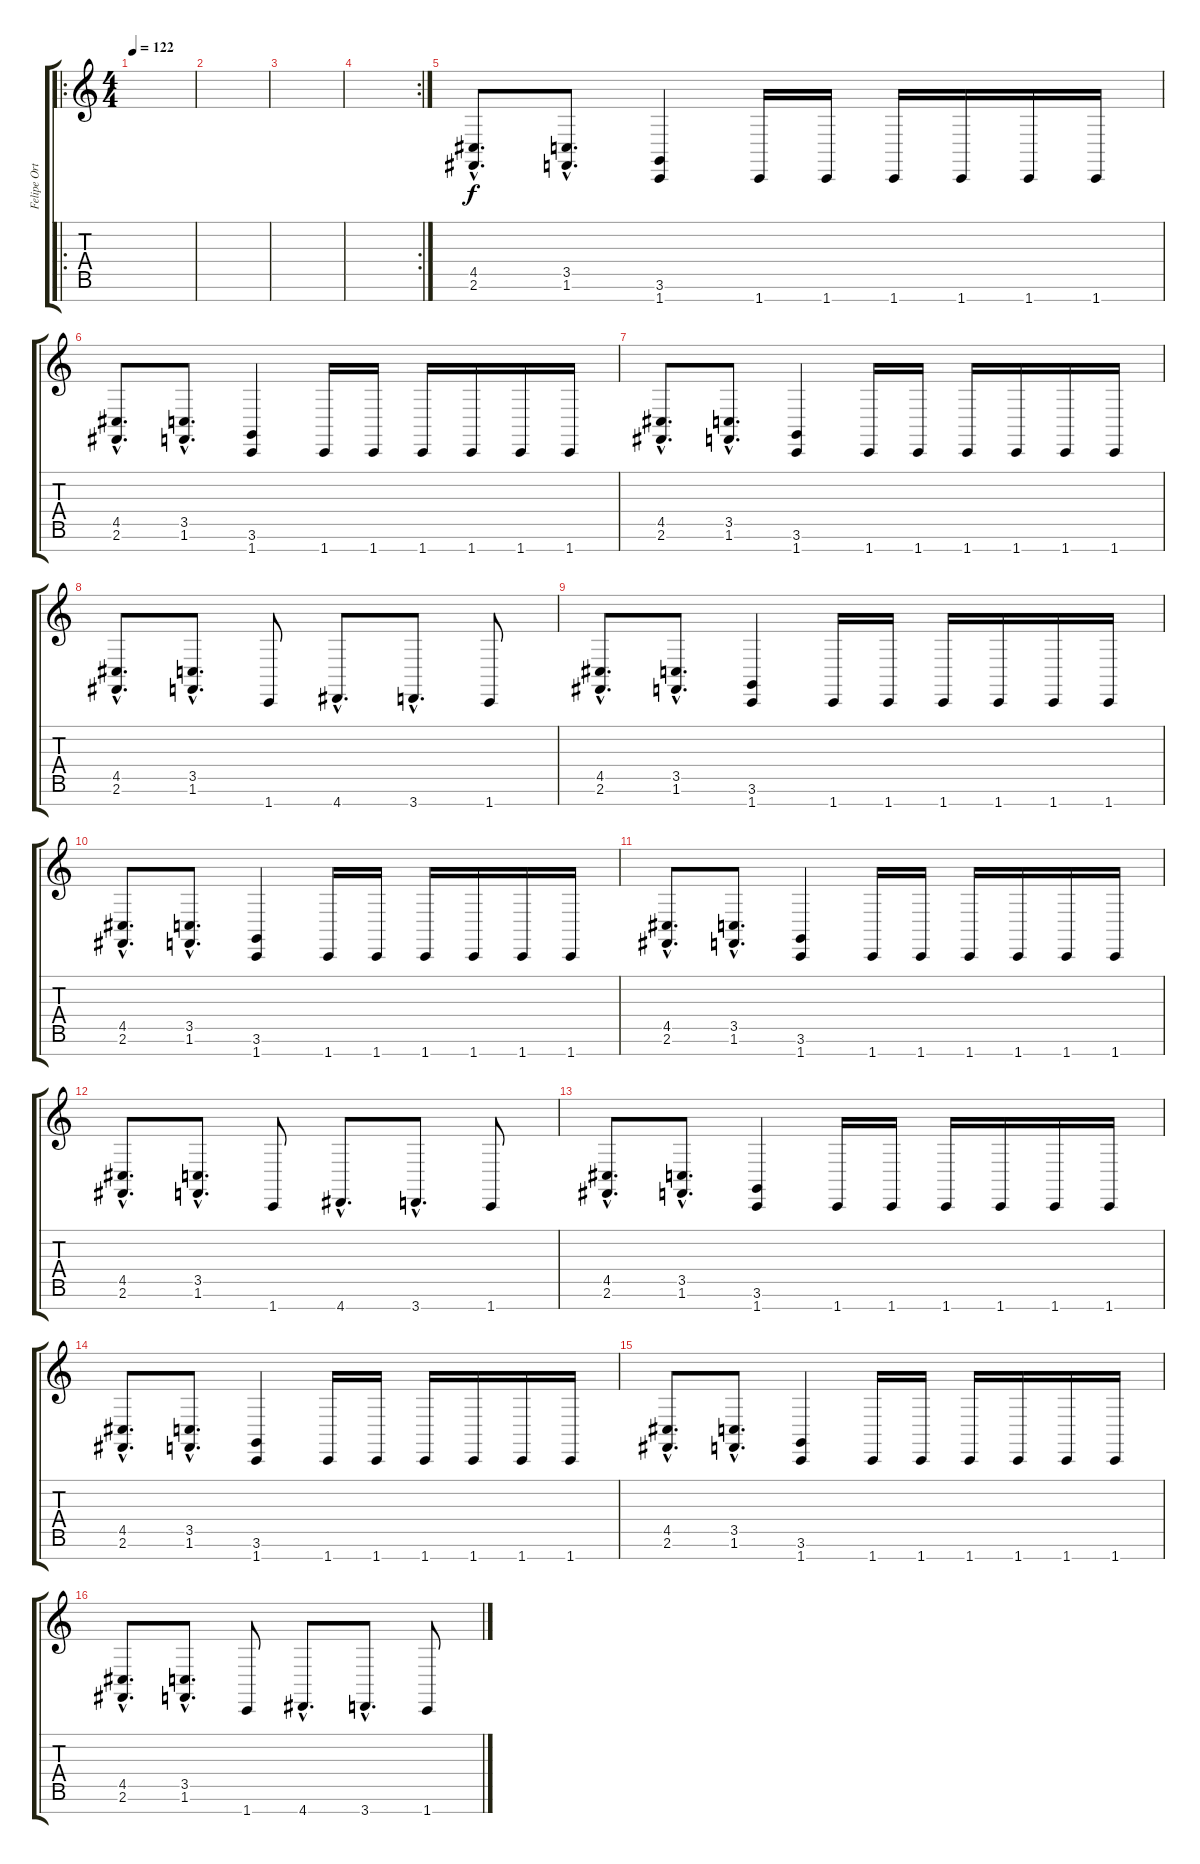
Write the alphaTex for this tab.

\track ("Felipe Ortiz" "Felipe Ort") {instrument lead2sawtooth}
\staff {score tabs}
\tuning (E4 B3 G3 D3 A2 E2 B1) {hide}
\ro
\ts (4 4)
\tempo 122
\clef g2
\ks c
|
|
|
\rc 2
|
(4.5{hac} 2.6{hac}).8{d} (3.5{hac} 1.6{hac}).8{d} (3.6 1.7).4 1.7.16 1.7.16 1.7.16 1.7.16 1.7.16 1.7.16 |
(4.5{hac} 2.6{hac}).8{d} (3.5{hac} 1.6{hac}).8{d} (3.6 1.7).4 1.7.16 1.7.16 1.7.16 1.7.16 1.7.16 1.7.16 |
(4.5{hac} 2.6{hac}).8{d} (3.5{hac} 1.6{hac}).8{d} (3.6 1.7).4 1.7.16 1.7.16 1.7.16 1.7.16 1.7.16 1.7.16 |
(4.5{hac} 2.6{hac}).8{d} (3.5{hac} 1.6{hac}).8{d} 1.7.8 4.7{hac}.8{d} 3.7{hac}.8{d} 1.7.8 |
(4.5{hac} 2.6{hac}).8{d} (3.5{hac} 1.6{hac}).8{d} (3.6 1.7).4 1.7.16 1.7.16 1.7.16 1.7.16 1.7.16 1.7.16 |
(4.5{hac} 2.6{hac}).8{d} (3.5{hac} 1.6{hac}).8{d} (3.6 1.7).4 1.7.16 1.7.16 1.7.16 1.7.16 1.7.16 1.7.16 |
(4.5{hac} 2.6{hac}).8{d} (3.5{hac} 1.6{hac}).8{d} (3.6 1.7).4 1.7.16 1.7.16 1.7.16 1.7.16 1.7.16 1.7.16 |
(4.5{hac} 2.6{hac}).8{d} (3.5{hac} 1.6{hac}).8{d} 1.7.8 4.7{hac}.8{d} 3.7{hac}.8{d} 1.7.8 |
(4.5{hac} 2.6{hac}).8{d} (3.5{hac} 1.6{hac}).8{d} (3.6 1.7).4 1.7.16 1.7.16 1.7.16 1.7.16 1.7.16 1.7.16 |
(4.5{hac} 2.6{hac}).8{d} (3.5{hac} 1.6{hac}).8{d} (3.6 1.7).4 1.7.16 1.7.16 1.7.16 1.7.16 1.7.16 1.7.16 |
(4.5{hac} 2.6{hac}).8{d} (3.5{hac} 1.6{hac}).8{d} (3.6 1.7).4 1.7.16 1.7.16 1.7.16 1.7.16 1.7.16 1.7.16 |
(4.5{hac} 2.6{hac}).8{d} (3.5{hac} 1.6{hac}).8{d} 1.7.8 4.7{hac}.8{d} 3.7{hac}.8{d} 1.7.8
